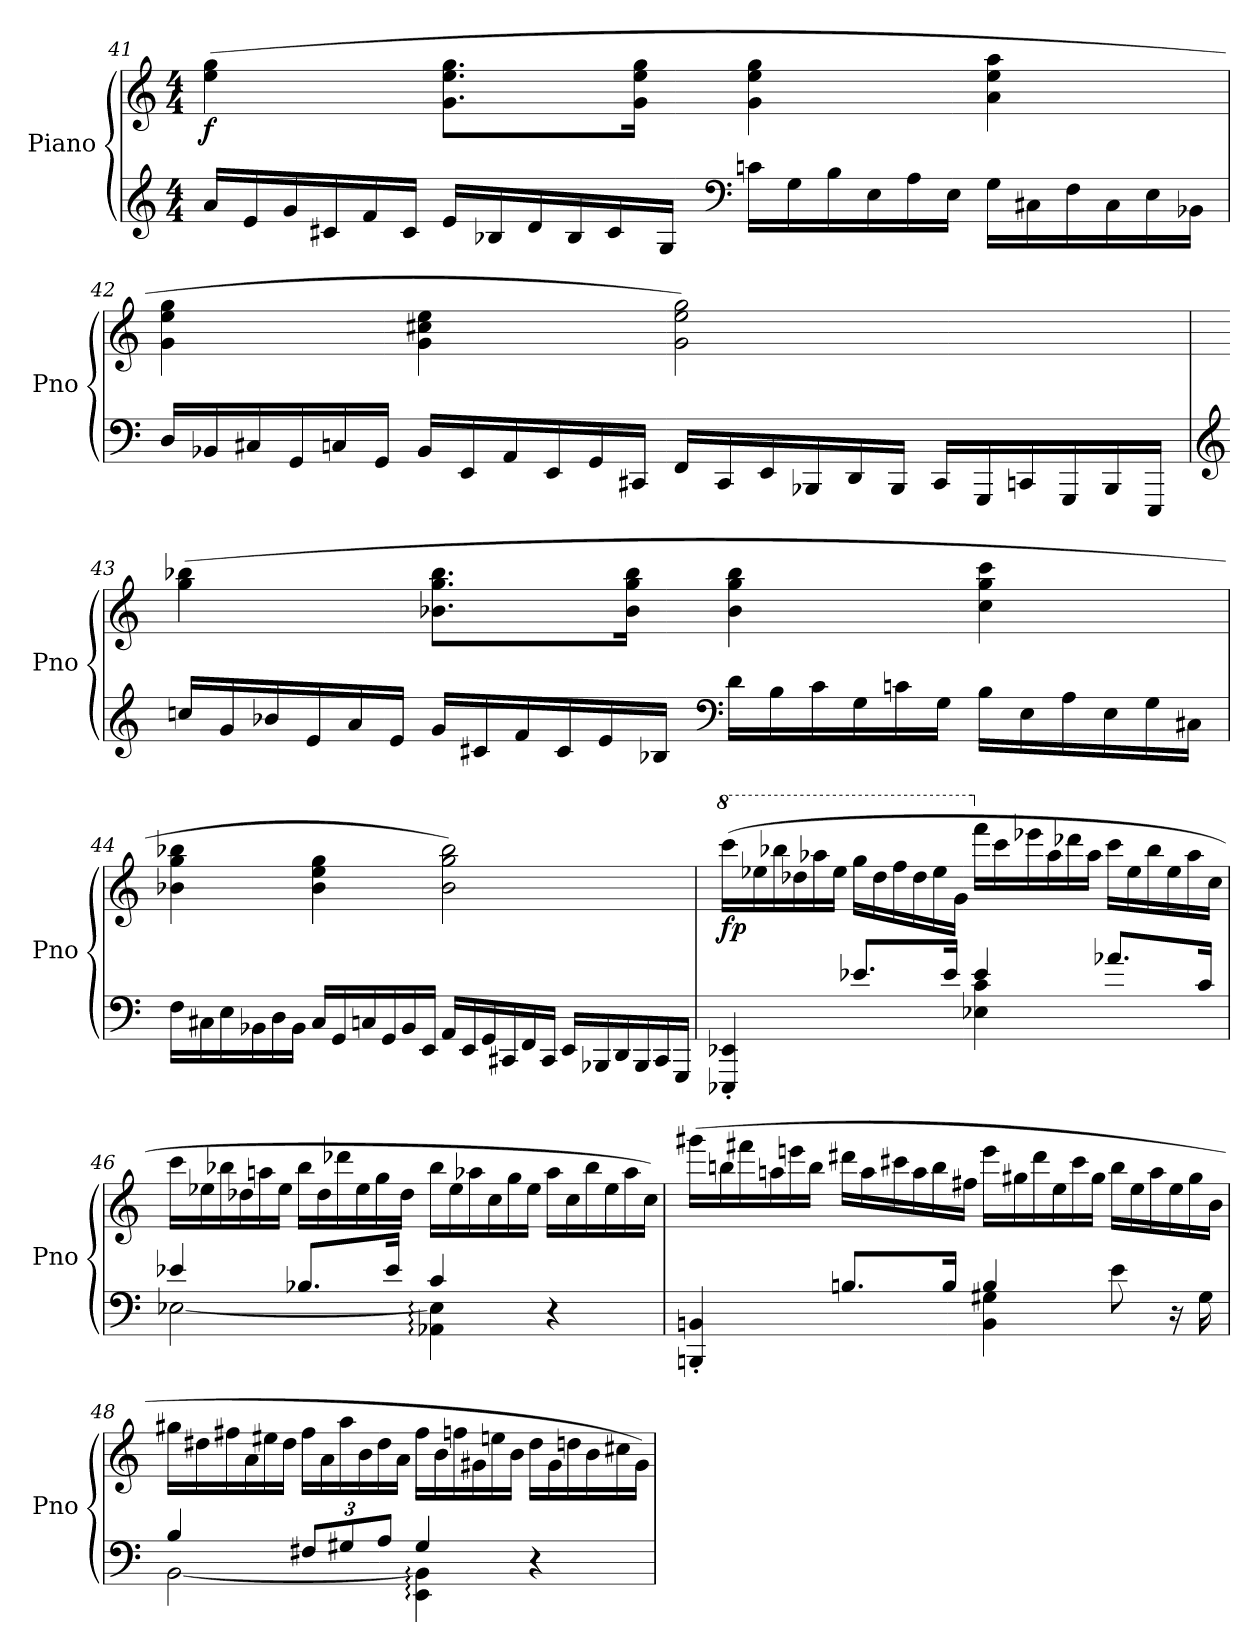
**kern	**kern	**dynam
*part1	*part1	*part1
*staff2	*staff1	*staff1/2
*I"Piano	*	*
*I'Pno	*	*
*clefG2	*clefG2	*
*k[]	*k[]	*
*M4/4	*M4/4	*
*Xtuplet	*	*
=41	=41	=41
!	!	!LO:DY:b
24a/LL	(>4ee\ 4gg\	f
24e/	.	.
24g/	.	.
24c#X/	.	.
24f/	.	.
24c#/JJ	.	.
24e/LL	8.g\ 8.ee\ 8.gg\L	.
24B-X/	.	.
24d/	.	.
24B-/	.	.
24c#/	.	.
.	16g\ 16ee\ 16gg\Jk	.
24G/JJ	.	.
*clefF4	*	*
24cn\LL	4g\ 4ee\ 4gg\	.
24G\	.	.
24B-\	.	.
24E\	.	.
24A\	.	.
24E\JJ	.	.
24G\LL	4a\ 4ee\ 4aa\	.
24C#X\	.	.
24F\	.	.
24C#\	.	.
24E\	.	.
24BB-X\JJ	.	.
=42	=42	=42
24D/LL	4g\ 4ee\ 4gg\	.
24BB-X/	.	.
24C#X/	.	.
24GG/	.	.
24Cn/	.	.
24GG/JJ	.	.
24BB-/LL	4g\ 4cc#X\ 4ee\	.
24EE/	.	.
24AA/	.	.
24EE/	.	.
24GG/	.	.
24CC#X/JJ	.	.
24FF/LL	2g\ 2ee\ 2gg\)	.
24CC#/	.	.
24EE/	.	.
24BBB-X/	.	.
24DD/	.	.
24BBB-/JJ	.	.
24CC#/LL	.	.
24GGG/	.	.
24CCn/	.	.
24GGG/	.	.
24BBB-/	.	.
24EEE/JJ	.	.
=43	=43	=43
*clefG2	*	*
24ccn/LL	(>4gg\ 4bb-X\	.
24g/	.	.
24b-X/	.	.
24e/	.	.
24a/	.	.
24e/JJ	.	.
24g/LL	8.b-X\ 8.gg\ 8.bb-\L	.
24c#X/	.	.
24f/	.	.
24c#/	.	.
24e/	.	.
.	16b-\ 16gg\ 16bb-\Jk	.
24B-X/JJ	.	.
*clefF4	*	*
24d\LL	4b-\ 4gg\ 4bb-\	.
24B-\	.	.
24c#\	.	.
24G\	.	.
24cn\	.	.
24G\JJ	.	.
24B-\LL	4cc\ 4gg\ 4ccc\	.
24E\	.	.
24A\	.	.
24E\	.	.
24G\	.	.
24C#X\JJ	.	.
=44	=44	=44
24F\LL	4b-X\ 4gg\ 4bb-X\	.
24C#X\	.	.
24E\	.	.
24BB-X\	.	.
24D\	.	.
24BB-\JJ	.	.
24C#/LL	4b-\ 4ee\ 4gg\	.
24GG/	.	.
24Cn/	.	.
24GG/	.	.
24BB-/	.	.
24EE/JJ	.	.
24AA/LL	2b-\ 2gg\ 2bb-\)	.
24EE/	.	.
24GG/	.	.
24CC#X/	.	.
24FF/	.	.
24CC#/JJ	.	.
24EE/LL	.	.
24BBB-X/	.	.
24DD/	.	.
24BBB-/	.	.
24CC#/	.	.
24GGG/JJ	.	.
=45	=45	=45
*^	*	*
*	*	*8va	*
*	*	*Xtuplet	*
!	!	!	!LO:DY:b
4EEE-X/' 4EE-X/'	2ryy	(>24cccc\LL	fp
.	.	24eee-X\	.
.	.	24bbb-X\	.
.	.	24ddd-X\	.
.	.	24aaa-X\	.
.	.	24eee-\JJ	.
8.e-X/L	.	24ggg\LL	.
.	.	24ddd-\	.
.	.	24fff\	.
.	.	24ddd-\	.
.	.	24eee-\	.
16e-/Jk	.	.	.
.	.	24gg\JJ	.
*	*	*X8va	*
4e-/	4E-X\ 4c\	24fff\LL	.
.	.	24ccc\	.
.	.	24eee-X\	.
.	.	24aa-\	.
.	.	24ddd-X\	.
.	.	24aa-\JJ	.
8.a-X/L	4ryy	24ccc\LL	.
.	.	24ee-\	.
.	.	24bb-\	.
.	.	24ee-\	.
.	.	24aa-\	.
16c/Jk	.	.	.
.	.	24cc\JJ	.
=46	=46	=46	=46
4e-X/	[2E-X\	24ccc\LL	.
.	.	24ee-X\	.
.	.	24bb-X\	.
.	.	24dd-X\	.
.	.	24aan\	.
.	.	24ee-\JJ	.
8.B-X/L	.	24bb-\LL	.
.	.	24dd-\	.
.	.	24ddd-X\	.
.	.	24ee-\	.
.	.	24gg\	.
16e-/Jk	.	.	.
.	.	24dd-\JJ	.
4c/	4AA-X\: 4E-\]:	24bb-\LL	.
.	.	24ee-\	.
.	.	24aa-X\	.
.	.	24cc\	.
.	.	24gg\	.
.	.	24ee-\JJ	.
4r	4ryy	24aa-\LL	.
.	.	24cc\	.
.	.	24bb-\	.
.	.	24ee-\	.
.	.	24aa-\	.
.	.	24cc\JJ)	.
=47	=47	=47	=47
4BBBn/' 4BBn/'	2ryy	(>24ggg#X\LL	.
.	.	24bbn\	.
.	.	24fff#X\	.
.	.	24aan\	.
.	.	24eeen\	.
.	.	24bb\JJ	.
8.Bn/L	.	24ddd#X\LL	.
.	.	24aa\	.
.	.	24ccc#X\	.
.	.	24aa\	.
.	.	24bb\	.
16B/Jk	.	.	.
.	.	24ff#X\JJ	.
4B/	4BB\ 4G#X\	24eee\LL	.
.	.	24gg#X\	.
.	.	24ddd#\	.
.	.	24ee\	.
.	.	24ccc#\	.
.	.	24gg#\JJ	.
8ryy	8e\	24bb\LL	.
.	.	24ee\	.
.	.	24aa\	.
16r	16ryy	24ee\	.
.	.	24gg#\	.
16ryy	16G#\	.	.
.	.	24b\JJ	.
=48	=48	=48	=48
4B/	[2BB\	24gg#X\LL	.
.	.	24dd#X\	.
.	.	24ff#X\	.
.	.	24a\	.
.	.	24ee#X\	.
.	.	24dd#\JJ	.
*tuplet	*	*	*
*Xbrackettup	*	*	*
12F#X/L	.	24ff#\LL	.
.	.	24a\	.
12G#X/	.	24aa\	.
.	.	24b\	.
12A/J	.	24dd#\	.
.	.	24a\JJ	.
4G#/	4EE\: 4BB\]:	24ff#\LL	.
.	.	24b\	.
.	.	24ffn\	.
.	.	24g#X\	.
.	.	24een\	.
.	.	24b\JJ	.
4r	4ryy	24dd#\LL	.
.	.	24g#\	.
.	.	24ddn\	.
.	.	24b\	.
.	.	24cc#X\	.
.	.	24g#\JJ)	.
*v	*v	*	*
=	=	=
*-	*-	*-
